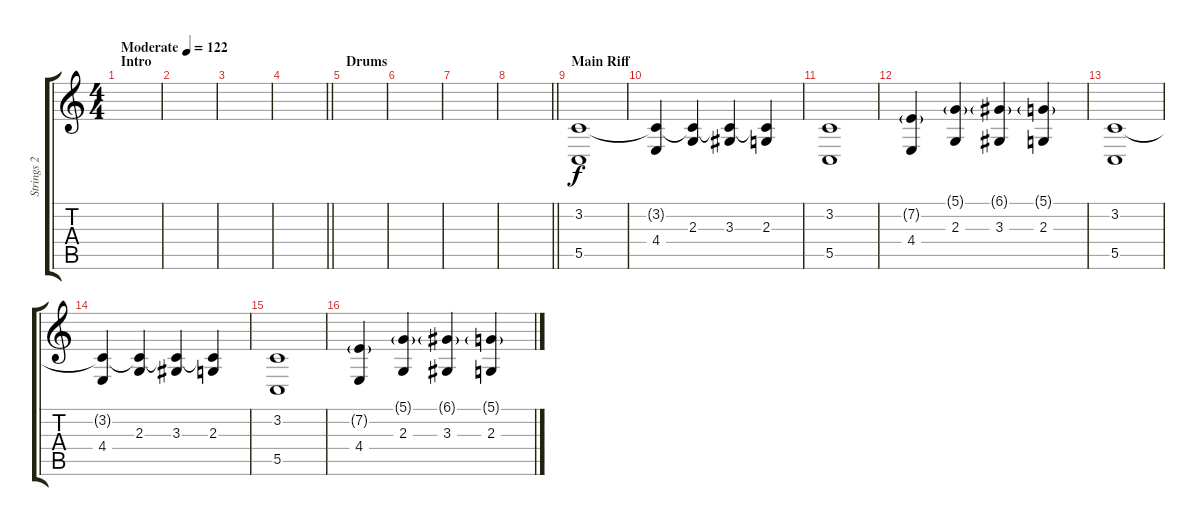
\track ("Strings 2" "Strings 2") {instrument stringensemble1}
\staff {score tabs}
\tuning (D4 A3 F3 C3 G2 C2) {hide}
\ts (4 4)
\section ("" "Intro")
\tempo (122 "Moderate")
\clef g2
\ks c
|
|
|
\barLineRight lightlight
|
\section ("" "Drums")
|
|
|
\barLineRight lightlight
|
\section ("" "Main Riff")
(3.2 5.5).1 |
(3.2{t} 4.4).4 (3.2{t} 2.3).4 (3.2{t} 3.3).4 (3.2{t} 2.3).4 |
(3.2 5.5).1 |
(7.2{g} 4.4).4 (5.1{g} 2.3).4 (6.1{g} 3.3).4 (5.1{g} 2.3).4 |
(3.2 5.5).1 |
(3.2{t} 4.4).4 (3.2{t} 2.3).4 (3.2{t} 3.3).4 (3.2{t} 2.3).4 |
(3.2 5.5).1 |
(7.2{g} 4.4).4 (5.1{g} 2.3).4 (6.1{g} 3.3).4 (5.1{g} 2.3).4
